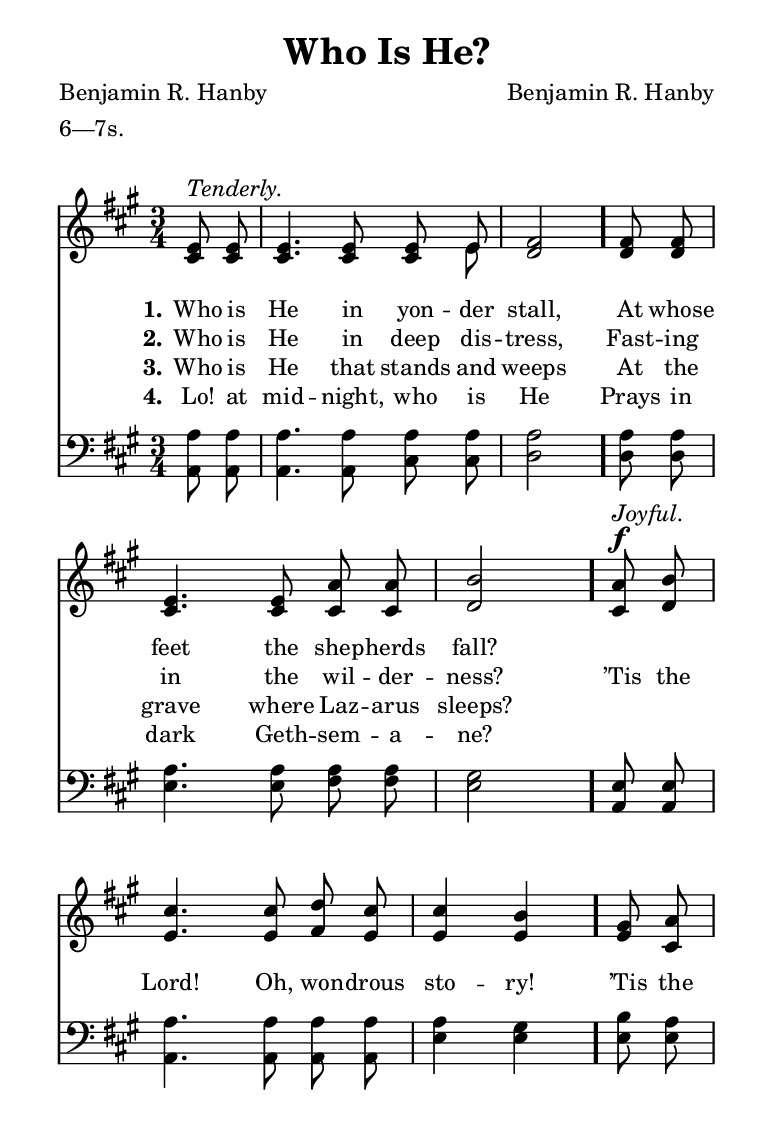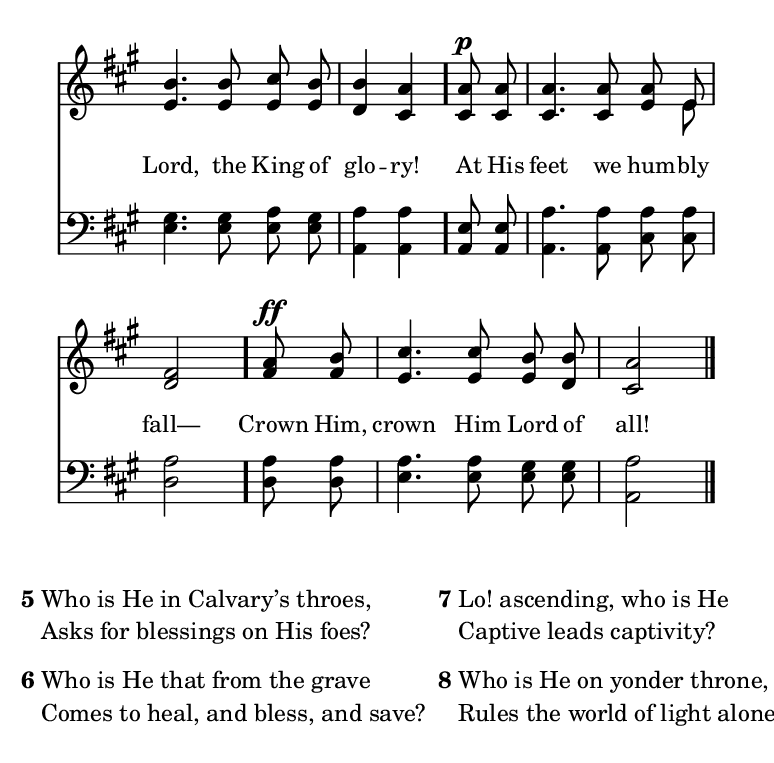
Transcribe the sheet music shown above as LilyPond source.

\include "common/global.ily"
\paper {
  \include "common/paper.ily"
  ragged-bottom = ##t
  score-markup-spacing.padding = 3
score-markup-spacing.basic-distance = 3

}

\header{
  hymnnumber = "289"
  title = "Who Is He?"
  tunename = ""
  meter = "6—7s." % original has P. M. ; other hymnals have 8—7s.
  poet = "Benjamin R. Hanby" % see https://hymnary.org/text/who_is_he_in_yonder_stall
  composer = "Benjamin R. Hanby" % see https://hymnary.org/tune/who_is_he_in_yonder_stall_hanby
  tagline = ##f
}

global = {
  \include "common/overrides.ily"
  \override Staff.TimeSignature.style = #'numbered
  \time 3/4
  \override Score.MetronomeMark.transparent = ##t % hide all fermata changes too
  \tempo 4=80
  \key a \major
  \partial 4
  \autoBeamOff
}

notesSoprano = {
\global
\relative c' {

  e8^\markup\italic Tenderly. e | e4. e8 e8 e8 | fis2
  fis8 fis | e4. e8 a a | b2

  a8^\f^\markup \italic Joyful. b | cis4. cis8 d cis | cis4 b
  gis8 a | b4. b8 cis b | b4 a
  a8^\p a | a4. a8 a e | fis2
  a8^\ff b | cis4. cis8 b b | a2

  \bar "|."

}
}

notesAlto = {
\global
\relative e' {

  cis8 cis | cis4. cis8 cis e | d2
  d8 d | cis4. cis8 cis cis | d2

  cis8 d | e4. e8 fis e | e4 e
  e8 cis | e4. e8 e e | d4 cis
  cis8 cis | cis4. cis8 e e | d2
  fis8 fis | e4. e8 e d | cis2

}
}

notesTenor = {
\global
\relative a {

  a8 a | a4. a8 a a | a2
  a8 a | a4. a8 a a | gis2

  e8 e | a4. a8 a a | a4 gis
  b8 a | gis4. gis8 a gis | a4 a
  e8 e | a4. a8 a a | a2
  a8 a | a4. a8 gis gis | a2

}
}

notesBass = {
\global
\relative f, {

  a8 a | a4. a8 cis cis | d2
  d8 d | e4. e8 fis fis | e2
  a,8 a | a4. a8 a a | e'4 e
  e8 e | e4. e8 e e | a,4 a
  a8 a | a4. a8 cis cis | d2
  d8 d | e4. e8 e e | a,2

}
}

Refrain = \lyricmode {

’Tis the Lord! Oh, won -- drous sto -- ry! \bar "."
’Tis the Lord, the King of glo -- ry! \bar "."
At His feet we hum -- bly fall— \bar "."
Crown Him, crown Him Lord of all! \bar "."

}

wordsA = \lyricmode {
\set stanza = "1."

Who is He in yon -- der stall, \bar "."
At whose feet the shep -- herds fall? \bar "."

}

wordsB = \lyricmode {
\set stanza = "2."

Who is He in deep dis -- tress,
Fast -- ing in the wil -- der -- ness?

\Refrain

}

wordsC = \lyricmode {
\set stanza = "3."

Who is He that stands and weeps
At the grave where Laz -- arus sleeps?

}

wordsD = \lyricmode {
\set stanza = "4."

Lo! at mid -- night, who is He
Prays in dark Geth -- sem -- a -- ne?

}

wordsE = \markuplist {

\line { Who is He in Calvary’s throes, }
\line { Asks for blessings on His foes? }

}

wordsF = \markuplist {

\line { Who is He that from the grave }
\line { Comes to heal, and bless, and save? }

}

wordsG = \markuplist {

\line { Lo! ascending, who is He }
\line { Captive leads captivity? }

}

wordsH = \markuplist {

\line { Who is He on yonder throne, }
\line { Rules the world of light alone? }

}

\score {
  \context ChoirStaff <<
    \context Staff = upper <<
      \set Staff.autoBeaming = ##f
      \set ChoirStaff.systemStartDelimiter = #'SystemStartBar
      \set ChoirStaff.printPartCombineTexts = ##f
      \partcombine #'(2 . 11) \notesSoprano \notesAlto
      \context NullVoice = sopranos { \voiceOne << \notesSoprano >> }
      \context Lyrics = one   \lyricsto sopranos \wordsA
      \context Lyrics = two   \lyricsto sopranos \wordsB
      \context Lyrics = three \lyricsto sopranos \wordsC
      \context Lyrics = four  \lyricsto sopranos \wordsD
    >>
    \context Staff = men <<
      \set Staff.autoBeaming = ##f
      \clef bass
      \set ChoirStaff.printPartCombineTexts = ##f
      \partcombine #'(2 . 11) \notesTenor \notesBass
    >>
  >>
  \layout {
    \include "common/layout.ily"
  }
  #(cond ((ly:get-option 'eog-midi-permitted) #{ \midi{
    \include "common/midi.ily"
  } #}))
}

\noPageBreak

\markup { \fontsize #0.3 \vcenter \column {
  \vspace #1
  \fill-line {
    \null
    \column {
    \line{ \bold 5 \column { \wordsE } } \combine \null \vspace #0.4
    \line{ \bold 6 \column { \wordsF } }
    }
    \null
    \column {
    \line{ \bold 7 \column { \wordsG } } \combine \null \vspace #0.4
    \line{ \bold 8 \column { \wordsH } }
    }
    \null
  }
} }

\version "2.19.49"  % necessary for upgrading to future LilyPond versions.

% vi:set et ts=2 sw=2 ai nocindent syntax=lilypond:
